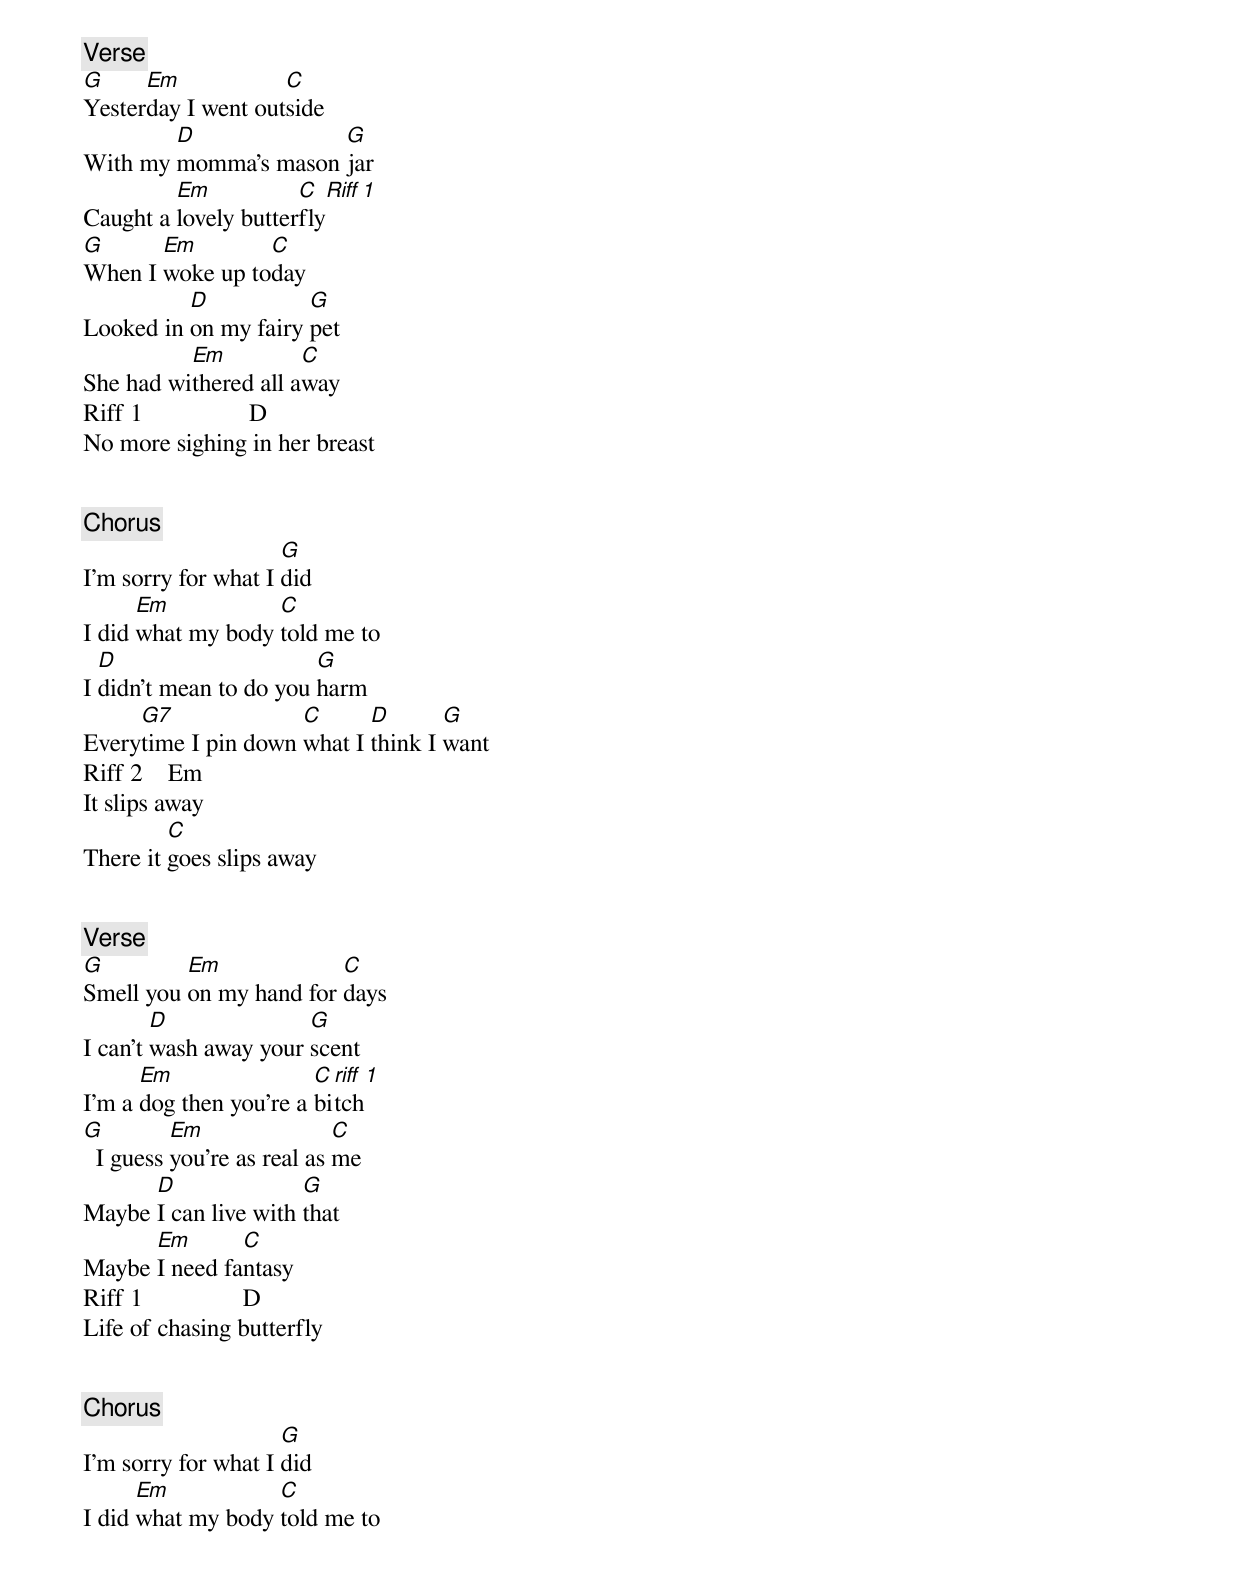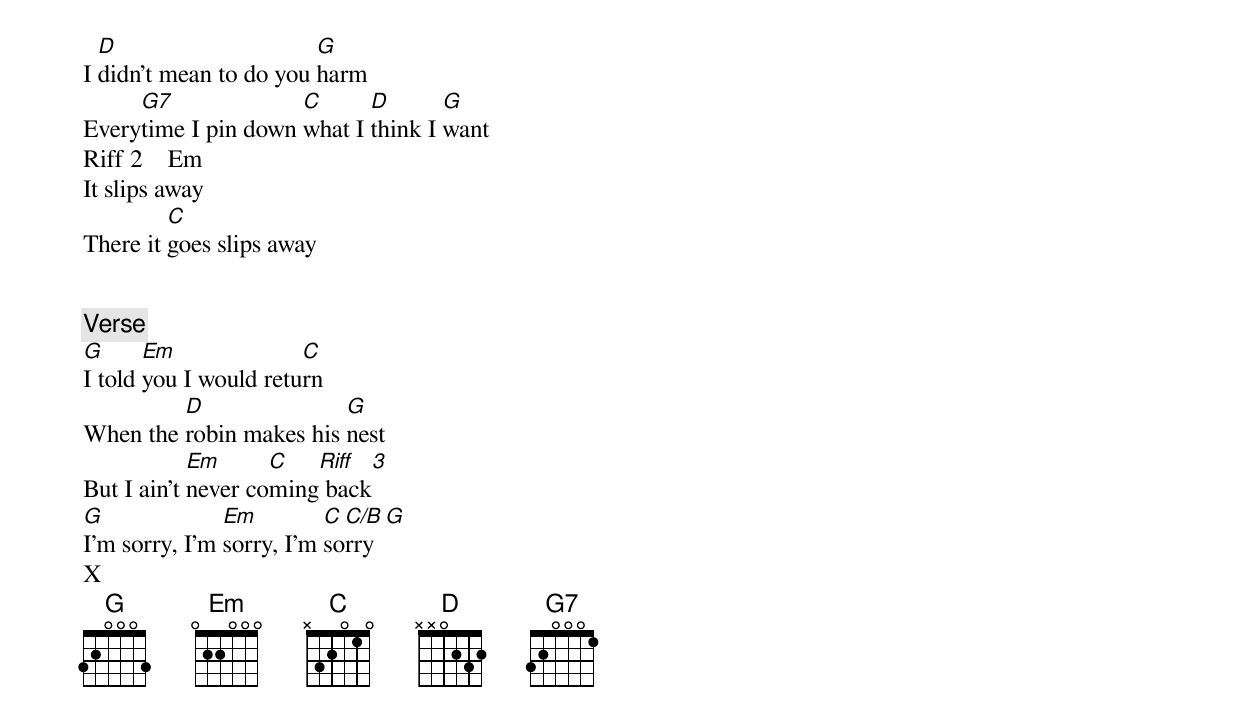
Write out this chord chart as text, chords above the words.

[Verse]
G     Em            C
Yesterday I went outside
        D             G
With my momma's mason jar
         Em           C  Riff 1
Caught a lovely butterfly
G      Em        C
When I woke up today
          D           G
Looked in on my fairy pet
          Em          C
She had withered all away
Riff 1                 D
No more sighing in her breast


[Chorus]
                     G
I'm sorry for what I did
      Em           C
I did what my body told me to
  D                     G
I didn't mean to do you harm
     G7              C      D       G
Everytime I pin down what I think I want
Riff 2    Em
It slips away
         C
There it goes slips away


[Verse]
G         Em             C
Smell you on my hand for days
        D              G
I can't wash away your scent
      Em                C riff 1
I'm a dog then you're a bitch
G         Em                C
  I guess you're as real as me
      D               G
Maybe I can live with that
      Em       C
Maybe I need fantasy
Riff 1                D
Life of chasing butterfly


[Chorus]
                     G
I'm sorry for what I did
      Em           C
I did what my body told me to
  D                     G
I didn't mean to do you harm
     G7              C      D       G
Everytime I pin down what I think I want
Riff 2    Em
It slips away
         C
There it goes slips away


[Verse]
G      Em              C
I told you I would return
         D               G
When the robin makes his nest
            Em      C   Riff 3
But I ain't never coming back
G              Em         C C/B  G
I'm sorry, I'm sorry, I'm sorry
X
